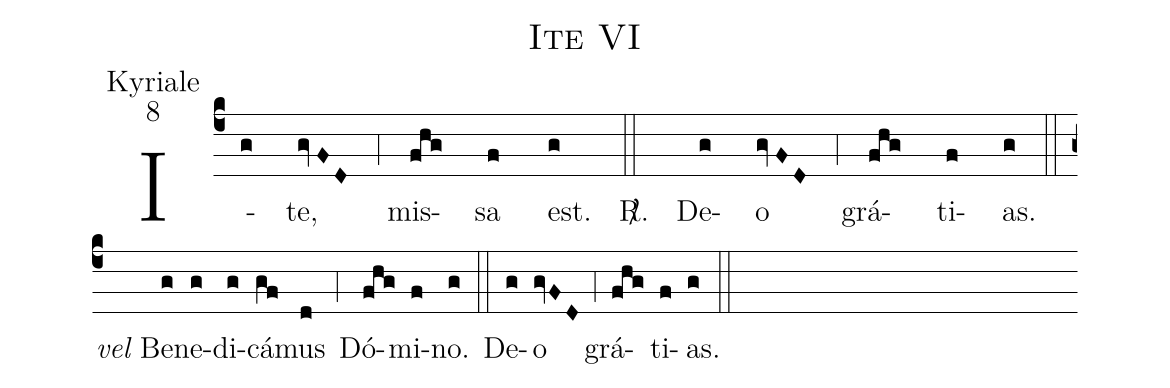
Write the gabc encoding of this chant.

name:Ite VI;
office-part:Kyriale;
mode:8;
%%
(c4) I(g)te,(gvFD) (;4) mis(fhg)sa(f) est.(g) <sp>R/</sp>.(::)
De(g)o(gvFD) (;4) grá(fhg)ti(f)as.(g) (::z)

<i>vel</i> B{e}(g)ne(g)di(g)cá(gf)mus(d) (;4) Dó(fhg)mi(f)no.(g) (::)
De(g)o(gvFD) (;4) grá(fhg)ti(f)as.(g) (::)
